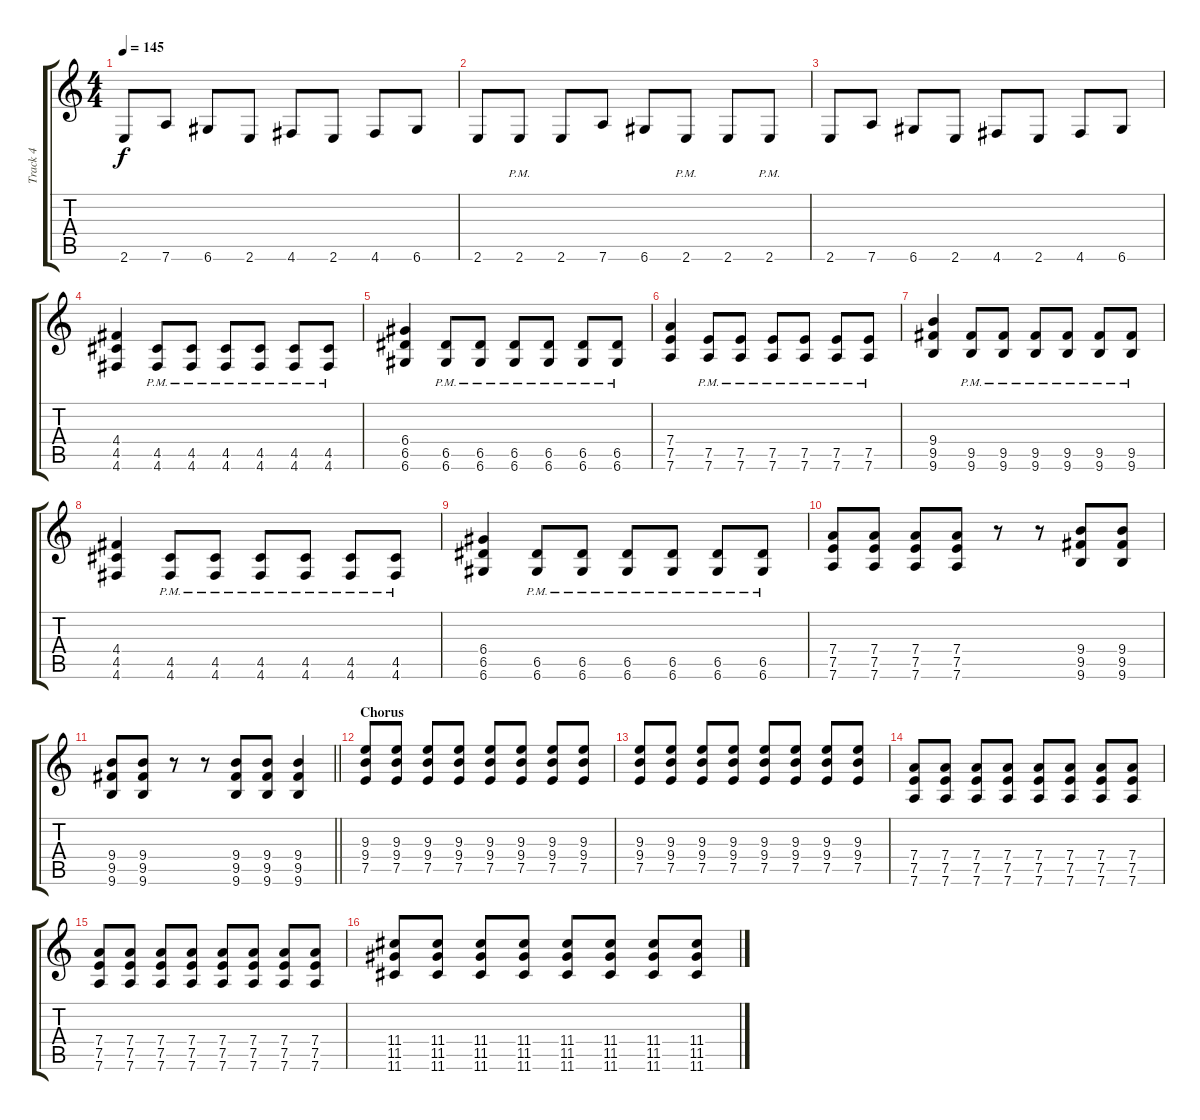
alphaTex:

\track ("Track 4" "Track 4") {instrument distortionguitar}
\staff {score tabs}
\tuning (E4 B3 G3 D3 A2 D2) {hide}
\ts (4 4)
\tempo 145
\clef g2
\ks c
2.6.8{dy f} 7.6.8 6.6.8 2.6.8 4.6.8 2.6.8 4.6.8 6.6.8 |
2.6.8 2.6{pm}.8 2.6.8 7.6.8 6.6.8 2.6{pm}.8 2.6.8 2.6{pm}.8 |
2.6.8 7.6.8 6.6.8 2.6.8 4.6.8 2.6.8 4.6.8 6.6.8 |
(4.4 4.5 4.6).4 (4.5{pm} 4.6{pm}).8 (4.5{pm} 4.6{pm}).8 (4.5{pm} 4.6{pm}).8 (4.5{pm} 4.6{pm}).8 (4.5{pm} 4.6{pm}).8 (4.5{pm} 4.6{pm}).8 |
(6.4 6.5 6.6).4 (6.5{pm} 6.6{pm}).8 (6.5{pm} 6.6{pm}).8 (6.5{pm} 6.6{pm}).8 (6.5{pm} 6.6{pm}).8 (6.5{pm} 6.6{pm}).8 (6.5{pm} 6.6{pm}).8 |
(7.4 7.5 7.6).4 (7.5{pm} 7.6{pm}).8 (7.5{pm} 7.6{pm}).8 (7.5{pm} 7.6{pm}).8 (7.5{pm} 7.6{pm}).8 (7.5{pm} 7.6{pm}).8 (7.5{pm} 7.6{pm}).8 |
(9.4 9.5 9.6).4 (9.5{pm} 9.6{pm}).8 (9.5{pm} 9.6{pm}).8 (9.5{pm} 9.6{pm}).8 (9.5{pm} 9.6{pm}).8 (9.5{pm} 9.6{pm}).8 (9.5{pm} 9.6{pm}).8 |
(4.4 4.5 4.6).4 (4.5{pm} 4.6{pm}).8 (4.5{pm} 4.6{pm}).8 (4.5{pm} 4.6{pm}).8 (4.5{pm} 4.6{pm}).8 (4.5{pm} 4.6{pm}).8 (4.5{pm} 4.6{pm}).8 |
(6.4 6.5 6.6).4 (6.5{pm} 6.6{pm}).8 (6.5{pm} 6.6{pm}).8 (6.5{pm} 6.6{pm}).8 (6.5{pm} 6.6{pm}).8 (6.5{pm} 6.6{pm}).8 (6.5{pm} 6.6{pm}).8 |
(7.4 7.5 7.6).8 (7.4 7.5 7.6).8 (7.4 7.5 7.6).8 (7.4 7.5 7.6).8 r.8 r.8 (9.4 9.5 9.6).8 (9.4 9.5 9.6).8 |
\barLineRight lightlight
(9.4 9.5 9.6).8 (9.4 9.5 9.6).8 r.8 r.8 (9.4 9.5 9.6).8 (9.4 9.5 9.6).8 (9.4 9.5 9.6).4 |
\section ("" "Chorus")
(9.3 9.4 7.5).8 (9.3 9.4 7.5).8 (9.3 9.4 7.5).8 (9.3 9.4 7.5).8 (9.3 9.4 7.5).8 (9.3 9.4 7.5).8 (9.3 9.4 7.5).8 (9.3 9.4 7.5).8 |
(9.3 9.4 7.5).8 (9.3 9.4 7.5).8 (9.3 9.4 7.5).8 (9.3 9.4 7.5).8 (9.3 9.4 7.5).8 (9.3 9.4 7.5).8 (9.3 9.4 7.5).8 (9.3 9.4 7.5).8 |
(7.4 7.5 7.6).8 (7.4 7.5 7.6).8 (7.4 7.5 7.6).8 (7.4 7.5 7.6).8 (7.4 7.5 7.6).8 (7.4 7.5 7.6).8 (7.4 7.5 7.6).8 (7.4 7.5 7.6).8 |
(7.4 7.5 7.6).8 (7.4 7.5 7.6).8 (7.4 7.5 7.6).8 (7.4 7.5 7.6).8 (7.4 7.5 7.6).8 (7.4 7.5 7.6).8 (7.4 7.5 7.6).8 (7.4 7.5 7.6).8 |
(11.4 11.5 11.6).8 (11.4 11.5 11.6).8 (11.4 11.5 11.6).8 (11.4 11.5 11.6).8 (11.4 11.5 11.6).8 (11.4 11.5 11.6).8 (11.4 11.5 11.6).8 (11.4 11.5 11.6).8
